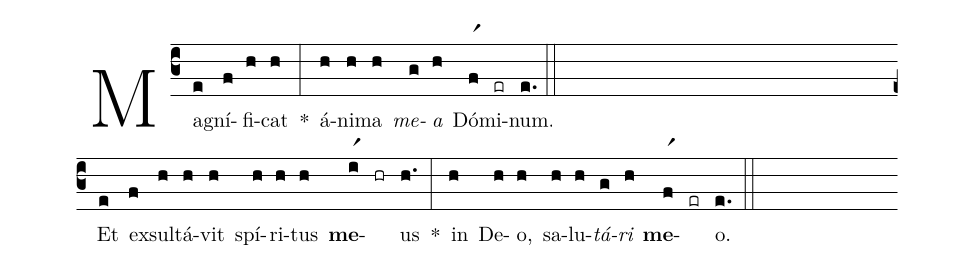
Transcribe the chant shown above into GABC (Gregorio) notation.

%%
(c3)
Mag(e)ní(f)fi(h)cat(h) *(:)
á(h)ni(h)ma(h) <i>me</i>(g)<i>a</i>(h) Dó(fr1)mi(er)num.(e.) (::Z)

Et(e) ex(f)sul(h)tá(h)vit(h) spí(h)ri(h)tus(h) <b>me</b>-(ir1) (hr) us(h.) *(:)
in(h) De(h)o,(h) sa(h)lu(h)<i>tá</i>(g)<i>ri</i>(h) <b>me</b>-(fr1) (er) o.(e.) (::)
